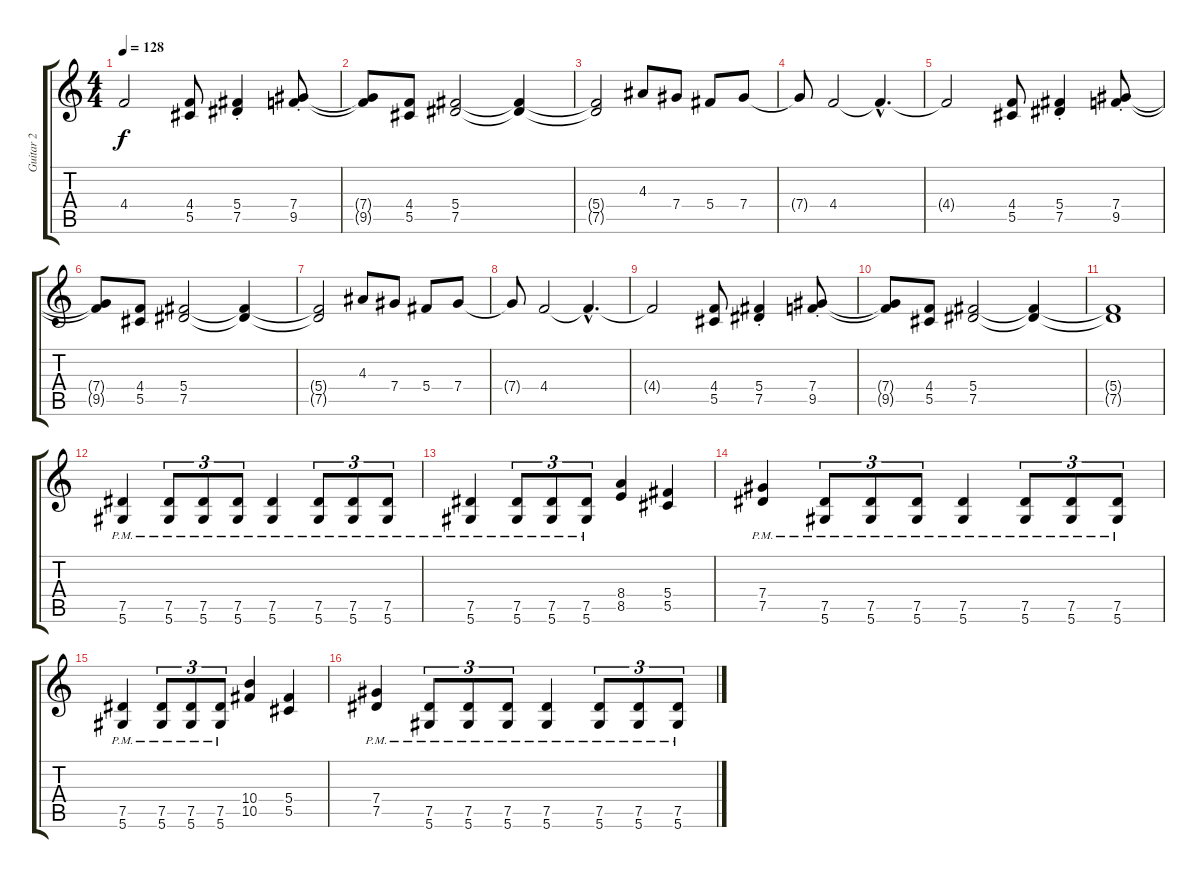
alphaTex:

\track ("Guitar 2" "Guitar 2") {instrument overdrivenguitar}
\staff {score tabs}
\tuning (Eb4 Bb3 Gb3 Db3 Ab2 Eb2) {hide}
\ts (4 4)
\tempo 128
\clef g2
\ks c
4.4{t}.2{dy f} (4.4 5.5).8 (5.4{st} 7.5{st}).4 (7.4{st} 9.5{st}).8 |
(7.4{t} 9.5{t}).8 (4.4 5.5).8 (5.4 7.5).2 (5.4{t} 7.5{t}).4 |
(5.4{t} 7.5{t}).2 4.3.8 7.4.8 5.4.8 7.4.8 |
7.4{t}.8 4.4.2 4.4{hac t}.4{d} |
4.4{t}.2 (4.4 5.5).8 (5.4{st} 7.5{st}).4 (7.4{st} 9.5{st}).8 |
(7.4{t} 9.5{t}).8 (4.4 5.5).8 (5.4 7.5).2 (5.4{t} 7.5{t}).4 |
(5.4{t} 7.5{t}).2 4.3.8 7.4.8 5.4.8 7.4.8 |
7.4{t}.8 4.4.2 4.4{hac t}.4{d} |
4.4{t}.2 (4.4 5.5).8 (5.4{st} 7.5{st}).4 (7.4{st} 9.5{st}).8 |
(7.4{t} 9.5{t}).8 (4.4 5.5).8 (5.4 7.5).2 (5.4{t} 7.5{t}).4 |
(5.4{t} 7.5{t}).1 |
\section ("" "")
(7.5{pm} 5.6{pm}).4{volume 10 balance 2 instrument overdrivenguitar} (7.5{pm} 5.6{pm}).8{tu (3 2)} (7.5{pm} 5.6{pm}).8{tu (3 2)} (7.5{pm} 5.6{pm}).8{tu (3 2)} (7.5{pm} 5.6{pm}).4 (7.5{pm} 5.6{pm}).8{tu (3 2)} (7.5{pm} 5.6{pm}).8{tu (3 2)} (7.5{pm} 5.6{pm}).8{tu (3 2)} |
(7.5{pm} 5.6{pm}).4 (7.5{pm} 5.6{pm}).8{tu (3 2)} (7.5{pm} 5.6{pm}).8{tu (3 2)} (7.5{pm} 5.6{pm}).8{tu (3 2)} (8.4 8.5).4 (5.4 5.5).4 |
(7.4{pm} 7.5{pm}).4 (7.5{pm} 5.6{pm}).8{tu (3 2)} (7.5{pm} 5.6{pm}).8{tu (3 2)} (7.5{pm} 5.6{pm}).8{tu (3 2)} (7.5{pm} 5.6{pm}).4 (7.5{pm} 5.6{pm}).8{tu (3 2)} (7.5{pm} 5.6{pm}).8{tu (3 2)} (7.5{pm} 5.6{pm}).8{tu (3 2)} |
(7.5{pm} 5.6{pm}).4 (7.5{pm} 5.6{pm}).8{tu (3 2)} (7.5{pm} 5.6{pm}).8{tu (3 2)} (7.5{pm} 5.6{pm}).8{tu (3 2)} (10.4 10.5).4 (5.4 5.5).4 |
(7.4{pm} 7.5{pm}).4 (7.5{pm} 5.6{pm}).8{tu (3 2)} (7.5{pm} 5.6{pm}).8{tu (3 2)} (7.5{pm} 5.6{pm}).8{tu (3 2)} (7.5{pm} 5.6{pm}).4 (7.5{pm} 5.6{pm}).8{tu (3 2)} (7.5{pm} 5.6{pm}).8{tu (3 2)} (7.5{pm} 5.6{pm}).8{tu (3 2)}
